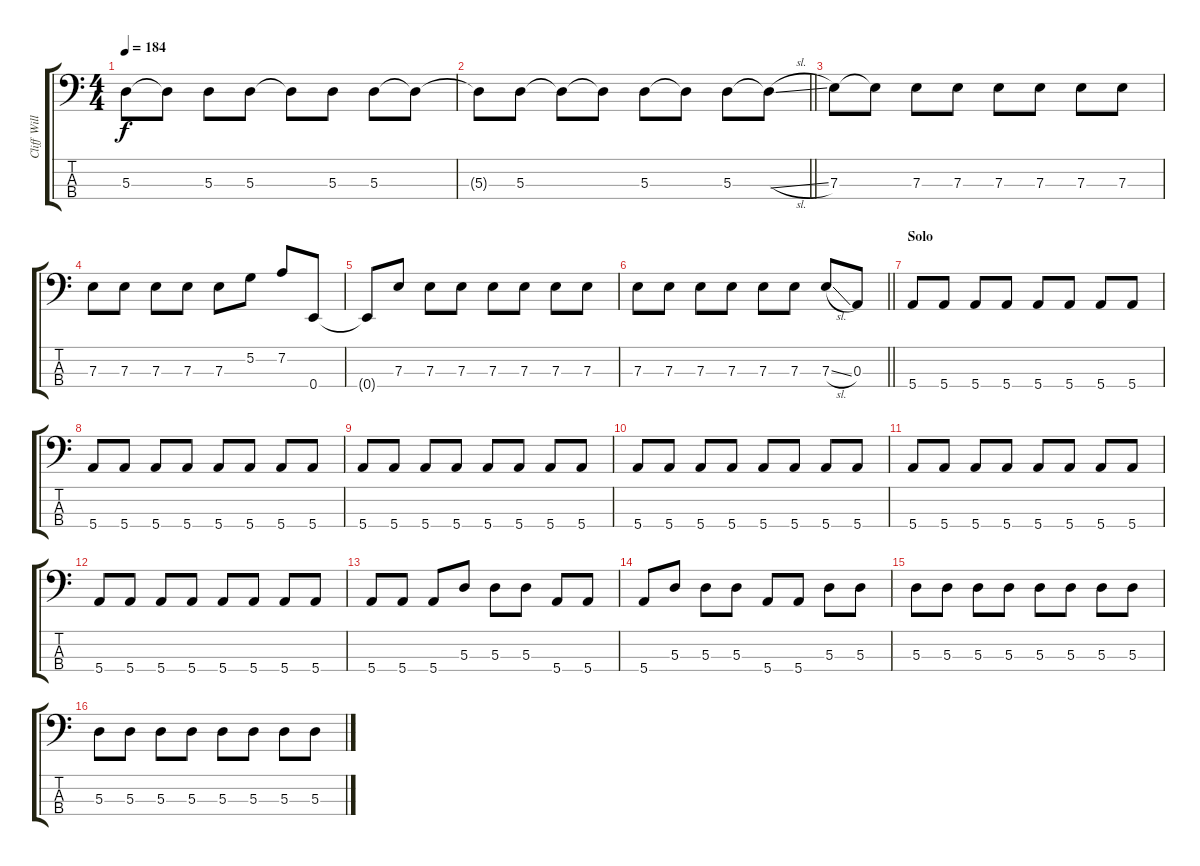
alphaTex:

\track ("Cliff Williams" "Cliff Will") {instrument electricbassfinger}
\staff {score tabs}
\tuning (G2 D2 A1 E1) {hide}
\ts (4 4)
\tempo 184
\clef f4
\ks c
5.3.8{dy f} 5.3{t}.8 5.3.8 5.3.8 5.3{t}.8 5.3.8 5.3.8 5.3{t}.8 |
\barLineRight lightlight
5.3{t}.8 5.3.8 5.3{t}.8 5.3{t}.8 5.3.8 5.3{t}.8 5.3.8 5.3{sl t}.8 |
7.3.8 7.3{t}.8 7.3.8 7.3.8 7.3.8 7.3.8 7.3.8 7.3.8 |
7.3.8 7.3.8 7.3.8 7.3.8 7.3.8 5.2.8 7.2.8 0.4.8 |
0.4{t}.8 7.3.8 7.3.8 7.3.8 7.3.8 7.3.8 7.3.8 7.3.8 |
\barLineRight lightlight
7.3.8 7.3.8 7.3.8 7.3.8 7.3.8 7.3.8 7.3{sl}.8 0.3.8 |
\section ("" "Solo")
5.4.8 5.4.8 5.4.8 5.4.8 5.4.8 5.4.8 5.4.8 5.4.8 |
5.4.8 5.4.8 5.4.8 5.4.8 5.4.8 5.4.8 5.4.8 5.4.8 |
5.4.8 5.4.8 5.4.8 5.4.8 5.4.8 5.4.8 5.4.8 5.4.8 |
5.4.8 5.4.8 5.4.8 5.4.8 5.4.8 5.4.8 5.4.8 5.4.8 |
5.4.8 5.4.8 5.4.8 5.4.8 5.4.8 5.4.8 5.4.8 5.4.8 |
5.4.8 5.4.8 5.4.8 5.4.8 5.4.8 5.4.8 5.4.8 5.4.8 |
5.4.8 5.4.8 5.4.8 5.3.8 5.3.8 5.3.8 5.4.8 5.4.8 |
5.4.8 5.3.8 5.3.8 5.3.8 5.4.8 5.4.8 5.3.8 5.3.8 |
5.3.8 5.3.8 5.3.8 5.3.8 5.3.8 5.3.8 5.3.8 5.3.8 |
5.3.8 5.3.8 5.3.8 5.3.8 5.3.8 5.3.8 5.3.8 5.3.8
